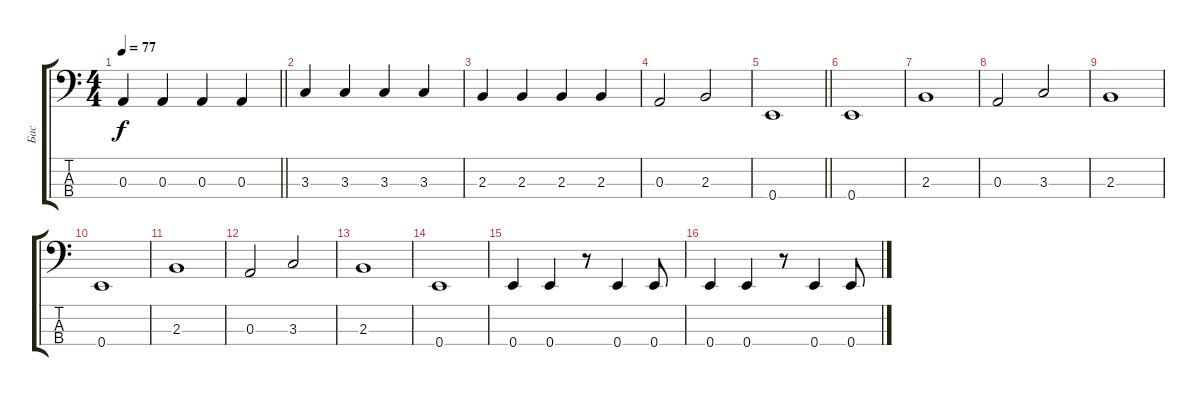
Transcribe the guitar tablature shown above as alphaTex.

\track ("Бас" "Бас") {solo instrument electricbasspick}
\staff {score tabs}
\tuning (G2 D2 A1 E1) {hide}
\ts (4 4)
\tempo 77
\clef f4
\barLineRight lightlight
\ks c
0.3.4{dy f} 0.3.4 0.3.4 0.3.4 |
3.3.4 3.3.4 3.3.4 3.3.4 |
2.3.4 2.3.4 2.3.4 2.3.4 |
0.3.2 2.3.2 |
\barLineRight lightlight
0.4.1 |
0.4.1 |
2.3.1 |
0.3.2 3.3.2 |
2.3.1 |
0.4.1 |
2.3.1 |
0.3.2 3.3.2 |
2.3.1 |
0.4.1 |
0.4.4 0.4.4 r.8 0.4.4 0.4.8 |
0.4.4 0.4.4 r.8 0.4.4 0.4.8
